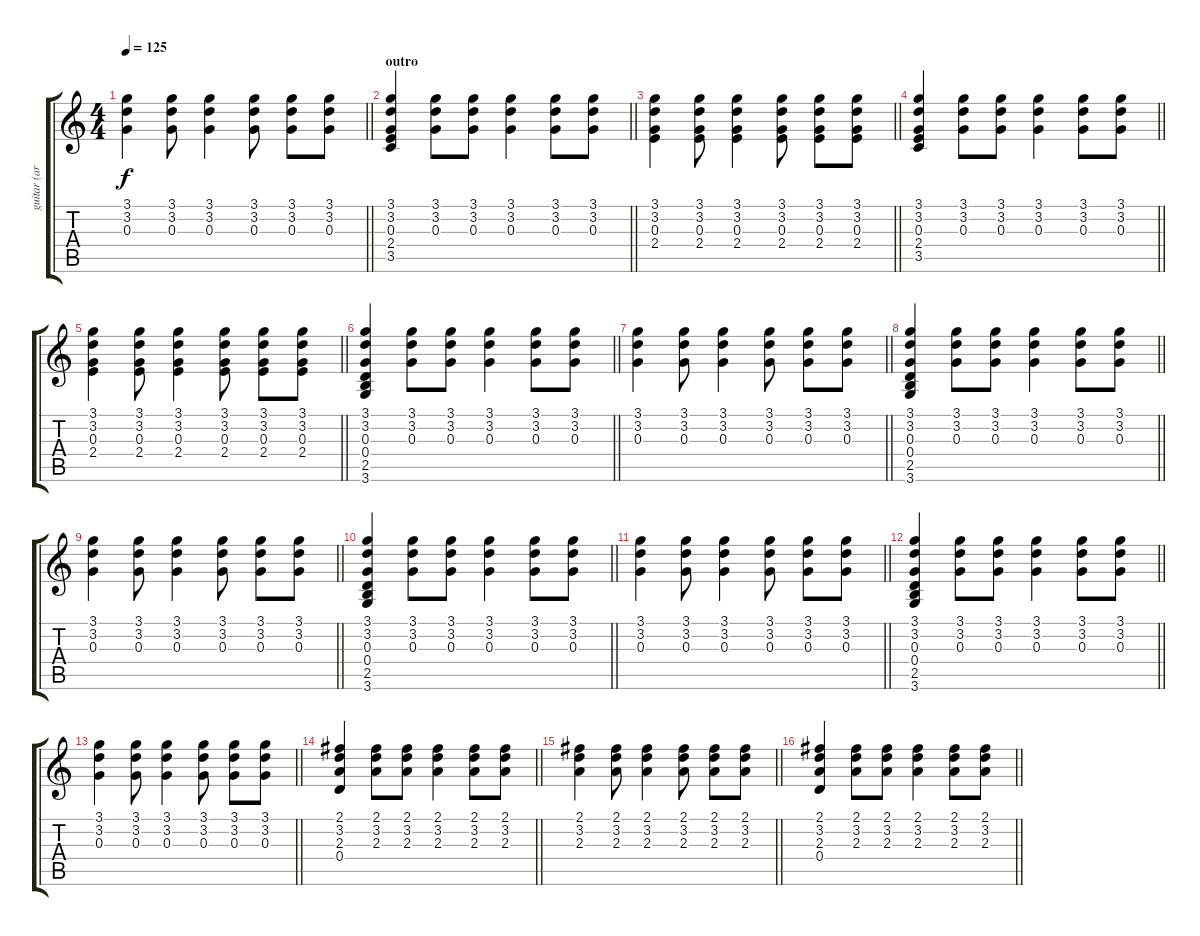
\track ("guitar (aril)" "guitar (ar") {instrument acousticguitarsteel}
\staff {score tabs}
\tuning (E4 B3 G3 D3 A2 E2) {hide}
\ts (4 4)
\tempo 125
\clef g2
\barLineRight lightlight
\ks c
(3.1 3.2 0.3).4{dy f} (3.1 3.2 0.3).8 (3.1 3.2 0.3).4 (3.1 3.2 0.3).8 (3.1 3.2 0.3).8 (3.1 3.2 0.3).8 |
\section ("" "outro")
\barLineRight lightlight
(3.1 3.2 0.3 2.4 3.5).4 (3.1 3.2 0.3).8 (3.1 3.2 0.3).8 (3.1 3.2 0.3).4 (3.1 3.2 0.3).8 (3.1 3.2 0.3).8 |
\barLineRight lightlight
(3.1 3.2 0.3 2.4).4 (3.1 3.2 0.3 2.4).8 (3.1 3.2 0.3 2.4).4 (3.1 3.2 0.3 2.4).8 (3.1 3.2 0.3 2.4).8 (3.1 3.2 0.3 2.4).8 |
\barLineRight lightlight
(3.1 3.2 0.3 2.4 3.5).4 (3.1 3.2 0.3).8 (3.1 3.2 0.3).8 (3.1 3.2 0.3).4 (3.1 3.2 0.3).8 (3.1 3.2 0.3).8 |
\barLineRight lightlight
(3.1 3.2 0.3 2.4).4 (3.1 3.2 0.3 2.4).8 (3.1 3.2 0.3 2.4).4 (3.1 3.2 0.3 2.4).8 (3.1 3.2 0.3 2.4).8 (3.1 3.2 0.3 2.4).8 |
\barLineRight lightlight
(3.1 3.2 0.3 0.4 2.5 3.6).4 (3.1 3.2 0.3).8 (3.1 3.2 0.3).8 (3.1 3.2 0.3).4 (3.1 3.2 0.3).8 (3.1 3.2 0.3).8 |
\barLineRight lightlight
(3.1 3.2 0.3).4 (3.1 3.2 0.3).8 (3.1 3.2 0.3).4 (3.1 3.2 0.3).8 (3.1 3.2 0.3).8 (3.1 3.2 0.3).8 |
\barLineRight lightlight
(3.1 3.2 0.3 0.4 2.5 3.6).4 (3.1 3.2 0.3).8 (3.1 3.2 0.3).8 (3.1 3.2 0.3).4 (3.1 3.2 0.3).8 (3.1 3.2 0.3).8 |
\barLineRight lightlight
(3.1 3.2 0.3).4 (3.1 3.2 0.3).8 (3.1 3.2 0.3).4 (3.1 3.2 0.3).8 (3.1 3.2 0.3).8 (3.1 3.2 0.3).8 |
\barLineRight lightlight
(3.1 3.2 0.3 0.4 2.5 3.6).4 (3.1 3.2 0.3).8 (3.1 3.2 0.3).8 (3.1 3.2 0.3).4 (3.1 3.2 0.3).8 (3.1 3.2 0.3).8 |
\barLineRight lightlight
(3.1 3.2 0.3).4 (3.1 3.2 0.3).8 (3.1 3.2 0.3).4 (3.1 3.2 0.3).8 (3.1 3.2 0.3).8 (3.1 3.2 0.3).8 |
\barLineRight lightlight
(3.1 3.2 0.3 0.4 2.5 3.6).4 (3.1 3.2 0.3).8 (3.1 3.2 0.3).8 (3.1 3.2 0.3).4 (3.1 3.2 0.3).8 (3.1 3.2 0.3).8 |
\barLineRight lightlight
(3.1 3.2 0.3).4 (3.1 3.2 0.3).8 (3.1 3.2 0.3).4 (3.1 3.2 0.3).8 (3.1 3.2 0.3).8 (3.1 3.2 0.3).8 |
\barLineRight lightlight
(2.1 3.2 2.3 0.4).4 (2.1 3.2 2.3).8 (2.1 3.2 2.3).8 (2.1 3.2 2.3).4 (2.1 3.2 2.3).8 (2.1 3.2 2.3).8 |
\barLineRight lightlight
(2.1 3.2 2.3).4 (2.1 3.2 2.3).8 (2.1 3.2 2.3).4 (2.1 3.2 2.3).8 (2.1 3.2 2.3).8 (2.1 3.2 2.3).8 |
\barLineRight lightlight
(2.1 3.2 2.3 0.4).4 (2.1 3.2 2.3).8 (2.1 3.2 2.3).8 (2.1 3.2 2.3).4 (2.1 3.2 2.3).8 (2.1 3.2 2.3).8
